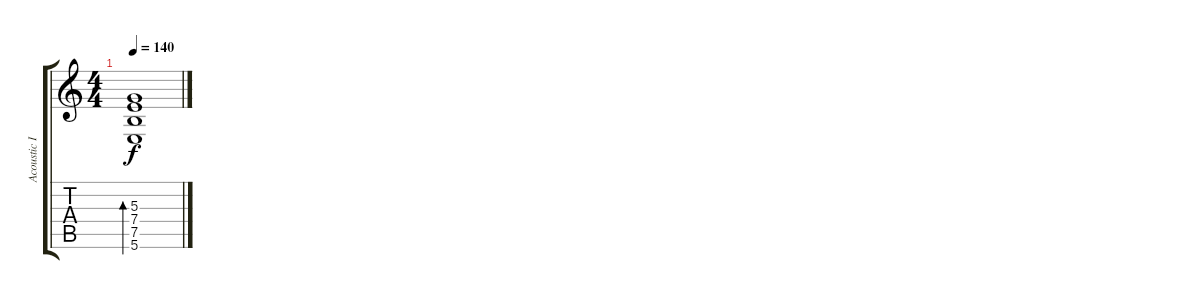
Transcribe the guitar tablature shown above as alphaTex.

\track ("Acoustic I" "Acoustic I") {instrument acousticguitarsteel}
\staff {score tabs}
\tuning (B3 Gb3 D3 A2 E2 B1) {hide}
\ts (4 4)
\tempo 140
\clef g2
\ks c
(5.3 7.4 7.5 5.6).1{bd 480 dy f}
